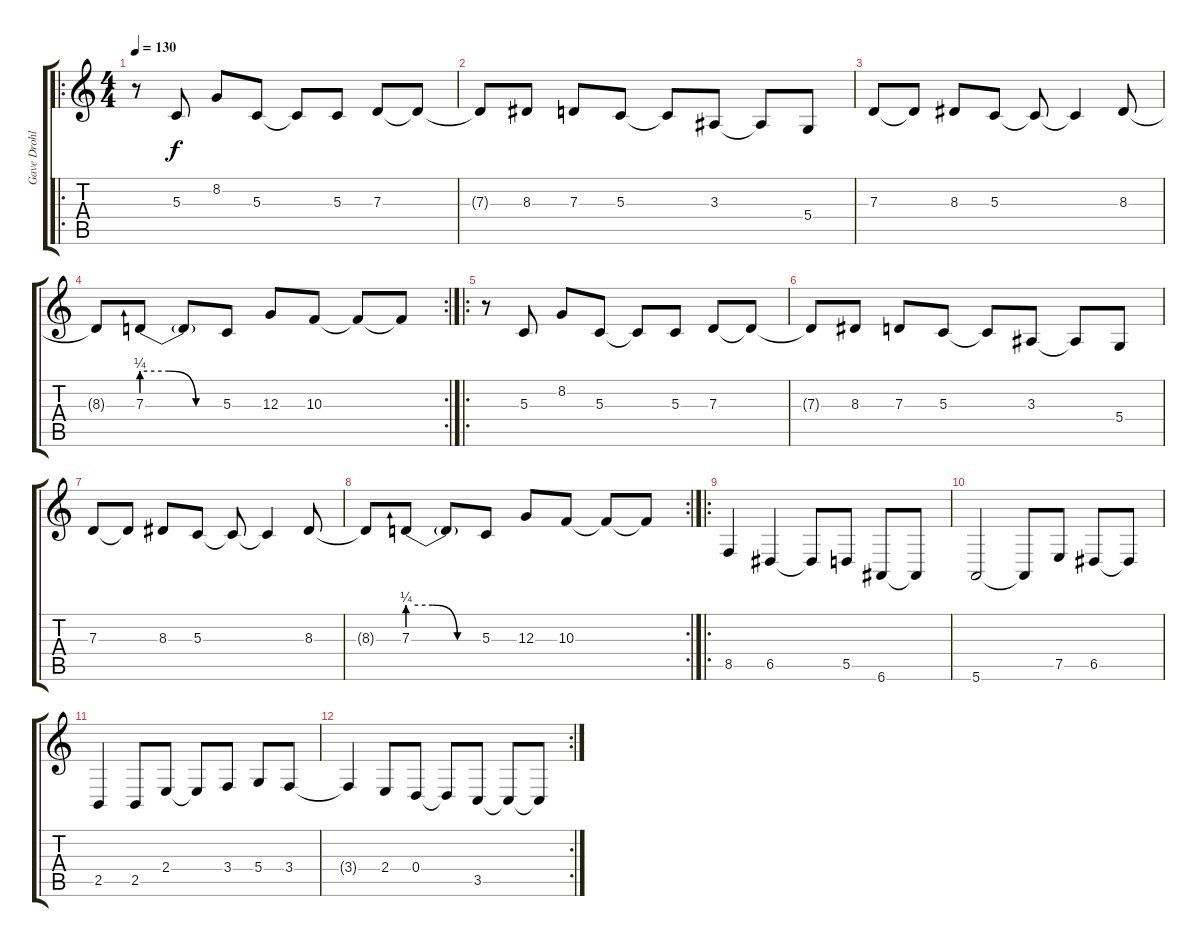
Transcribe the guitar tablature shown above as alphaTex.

\track ("Gave Drohl" "Gave Drohl") {instrument lead1square}
\staff {score tabs}
\tuning (E4 B3 G3 D3 A2 E2) {hide}
\ro
\ts (4 4)
\tempo 130
\clef g2
\ks c
r.8{dy f} 5.3.8 8.2.8 5.3.8 5.3{t}.8 5.3.8 7.3.8 7.3{t}.8 |
7.3{t}.8 8.3.8 7.3.8 5.3.8 5.3{t}.8 3.3.8 3.3{t}.8 5.4.8 |
7.3.8 7.3{t}.8 8.3.8 5.3.8 5.3{t}.8 5.3{t}.4 8.3.8 |
\rc 2
8.3{t}.8 7.3{be (custom 0 1 20 1 40 0 60 0)}.8 7.3{t}.8 5.3.8 12.3.8 10.3.8 10.3{t}.8 10.3{t}.8 |
\ro
r.8 5.3.8 8.2.8 5.3.8 5.3{t}.8 5.3.8 7.3.8 7.3{t}.8 |
7.3{t}.8 8.3.8 7.3.8 5.3.8 5.3{t}.8 3.3.8 3.3{t}.8 5.4.8 |
7.3.8 7.3{t}.8 8.3.8 5.3.8 5.3{t}.8 5.3{t}.4 8.3.8 |
\rc 2
8.3{t}.8 7.3{be (custom 0 1 20 1 40 0 60 0)}.8 7.3{t}.8 5.3.8 12.3.8 10.3.8 10.3{t}.8 10.3{t}.8 |
\ro
8.5.4 6.5.4 6.5{t}.8 5.5.8 6.6.8 6.6{t}.8 |
5.6.2 5.6{t}.8 7.5.8 6.5.8 6.5{t}.8 |
2.5.4 2.5.8 2.4.8 2.4{t}.8 3.4.8 5.4.8 3.4.8 |
\rc 2
3.4{t}.4 2.4.8 0.4.8 0.4{t}.8 3.5.8 3.5{t}.8 3.5{t}.8
